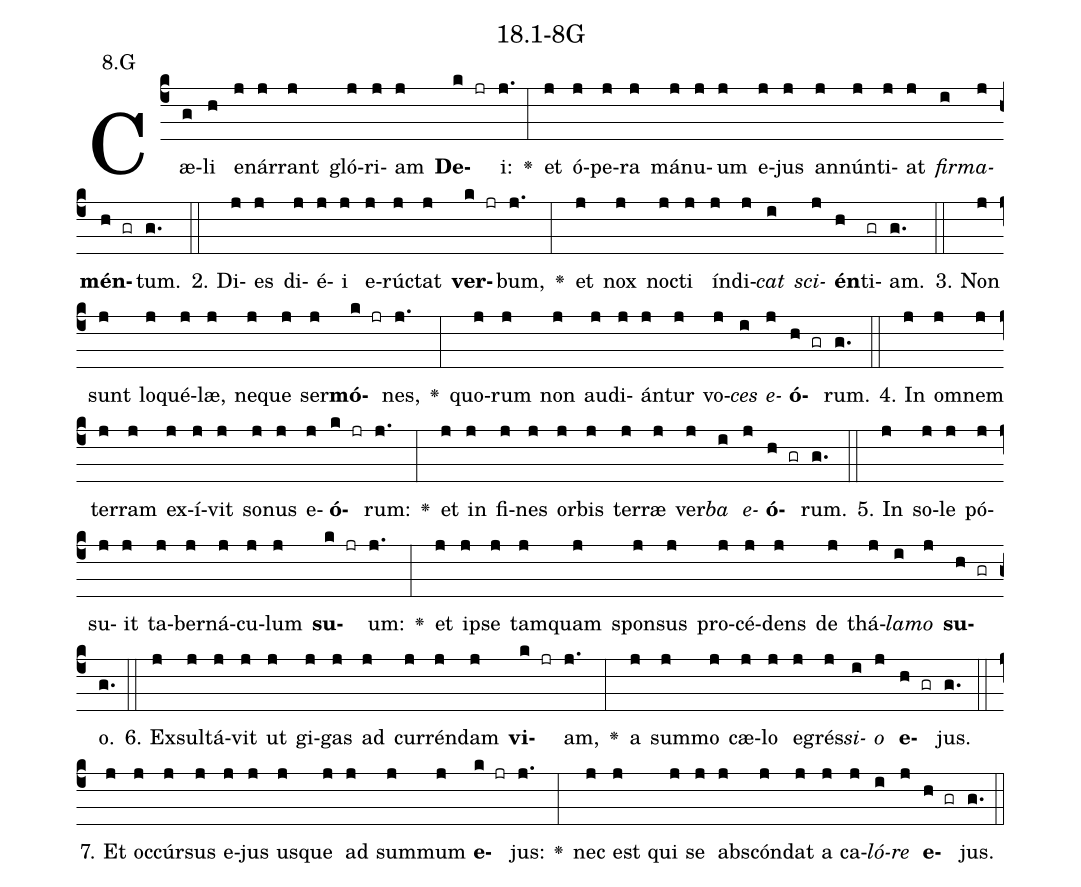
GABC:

name: 18.1-8G;
annotation: 8.G;
%%
(c4)Cæ(g)li(h) e(j)nár(j)rant(j) gló(j)ri(j)am(j) <b>De</b>(k jr)i:(j.) <v>\greheightstar</v>(:) et(j) ó(j)pe(j)ra(j) má(j)nu(j)um(j) e(j)jus(j) an(j)nún(j)ti(j)at(j) <i>fir</i>(i)<i>ma</i>(j)<b>mén</b>(h gr)tum.(g.) (::)
2. Di(j)es(j) di(j)é(j)i(j) e(j)rúc(j)tat(j) <b>ver</b>(k jr)bum,(j.) <v>\greheightstar</v>(:) et(j) nox(j) noc(j)ti(j) ín(j)di(j)<i>cat</i>(i) <i>sci</i>(j)<b>én</b>(h)ti(gr)am.(g.) (::)
3. Non(j) sunt(j) lo(j)qué(j)læ,(j) ne(j)que(j) ser(j)<b>mó</b>(k jr)nes,(j.) <v>\greheightstar</v>(:) quo(j)rum(j) non(j) au(j)di(j)án(j)tur(j) vo(j)<i>ces</i>(i) <i>e</i>(j)<b>ó</b>(h gr)rum.(g.) (::)
4. In(j) om(j)nem(j) ter(j)ram(j) ex(j)í(j)vit(j) so(j)nus(j) e(j)<b>ó</b>(k jr)rum:(j.) <v>\greheightstar</v>(:) et(j) in(j) fi(j)nes(j) or(j)bis(j) ter(j)ræ(j) ver(j)<i>ba</i>(i) <i>e</i>(j)<b>ó</b>(h gr)rum.(g.) (::)
5. In(j) so(j)le(j) pó(j)su(j)it(j) ta(j)ber(j)ná(j)cu(j)lum(j) <b>su</b>(k jr)um:(j.) <v>\greheightstar</v>(:) et(j) ip(j)se(j) tam(j)quam(j) spon(j)sus(j) pro(j)cé(j)dens(j) de(j) thá(j)<i>la</i>(i)<i>mo</i>(j) <b>su</b>(h gr)o.(g.) (::)
6. Ex(j)sul(j)tá(j)vit(j) ut(j) gi(j)gas(j) ad(j) cur(j)rén(j)dam(j) <b>vi</b>(k jr)am,(j.) <v>\greheightstar</v>(:) a(j) sum(j)mo(j) cæ(j)lo(j) e(j)grés(j)<i>si</i>(i)<i>o</i>(j) <b>e</b>(h gr)jus.(g.) (::)
7. Et(j) oc(j)cúr(j)sus(j) e(j)jus(j) us(j)que(j) ad(j) sum(j)mum(j) <b>e</b>(k jr)jus:(j.) <v>\greheightstar</v>(:) nec(j) est(j) qui(j) se(j) abs(j)cón(j)dat(j) a(j) ca(j)<i>ló</i>(i)<i>re</i>(j) <b>e</b>(h gr)jus.(g.) (::)
